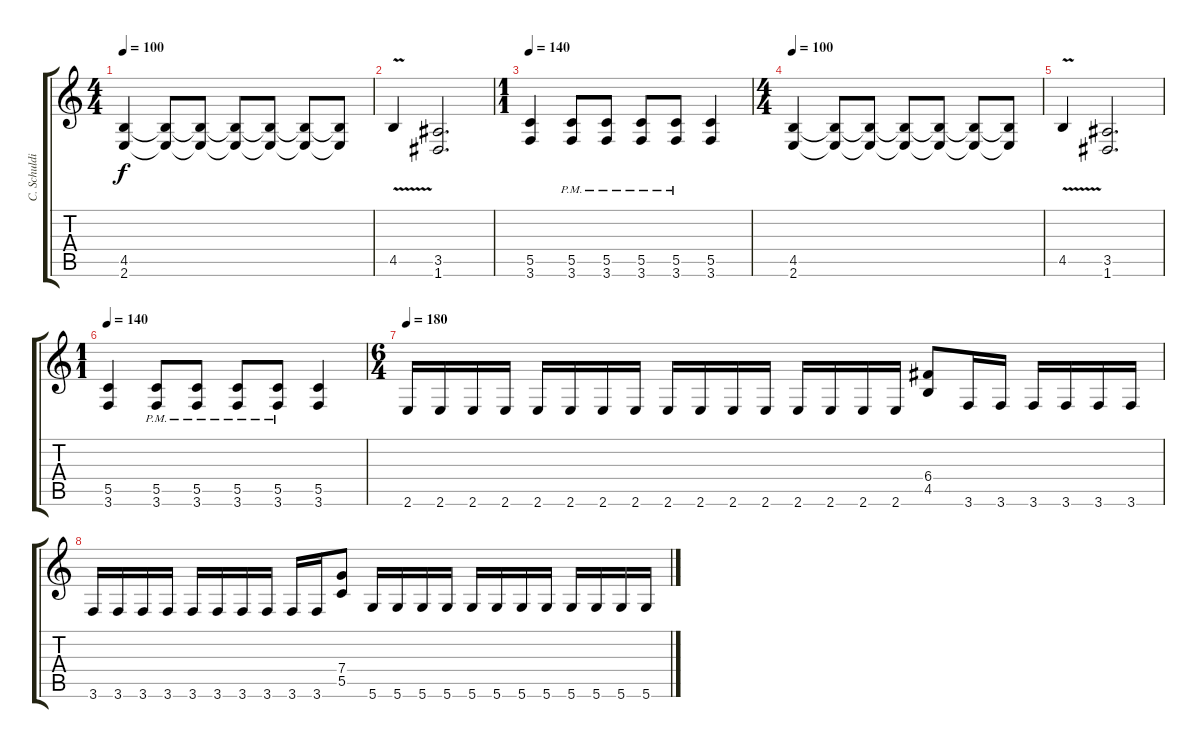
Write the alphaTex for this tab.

\track ("C. Schuldiner" "C. Schuldi") {instrument distortionguitar}
\staff {score tabs}
\tuning (D4 A3 F3 C3 G2 D2) {hide}
\ts (4 4)
\tempo 80
\tempo 100
\clef g2
\ks c
(4.5 2.6).4{dy f} (4.5{t} 2.6{t}).8 (4.5{t} 2.6{t}).8 (4.5{t} 2.6{t}).8 (4.5{t} 2.6{t}).8 (4.5{t} 2.6{t}).8 (4.5{t} 2.6{t}).8 |
4.5{v}.4 (3.5 1.6).2{d} |
\ts (1 1)
\tempo 140
(5.5 3.6).4 (5.5{pm} 3.6{pm}).8 (5.5{pm} 3.6{pm}).8 (5.5{pm} 3.6{pm}).8 (5.5{pm} 3.6{pm}).8 (5.5 3.6).4 |
\ts (4 4)
\tempo 80
\tempo 100
(4.5 2.6).4 (4.5{t} 2.6{t}).8 (4.5{t} 2.6{t}).8 (4.5{t} 2.6{t}).8 (4.5{t} 2.6{t}).8 (4.5{t} 2.6{t}).8 (4.5{t} 2.6{t}).8 |
4.5{v}.4 (3.5 1.6).2{d} |
\ts (1 1)
\tempo 140
(5.5 3.6).4 (5.5{pm} 3.6{pm}).8 (5.5{pm} 3.6{pm}).8 (5.5{pm} 3.6{pm}).8 (5.5{pm} 3.6{pm}).8 (5.5 3.6).4 |
\ts (6 4)
\tempo 200
\tempo 180
2.6.16 2.6.16 2.6.16 2.6.16 2.6.16 2.6.16 2.6.16 2.6.16 2.6.16 2.6.16 2.6.16 2.6.16 2.6.16 2.6.16 2.6.16 2.6.16 (6.4 4.5).8 3.6.16 3.6.16 3.6.16 3.6.16 3.6.16 3.6.16 |
3.6.16 3.6.16 3.6.16 3.6.16 3.6.16 3.6.16 3.6.16 3.6.16 3.6.16 3.6.16 (7.4 5.5).8 5.6.16 5.6.16 5.6.16 5.6.16 5.6.16 5.6.16 5.6.16 5.6.16 5.6.16 5.6.16 5.6.16 5.6.16
